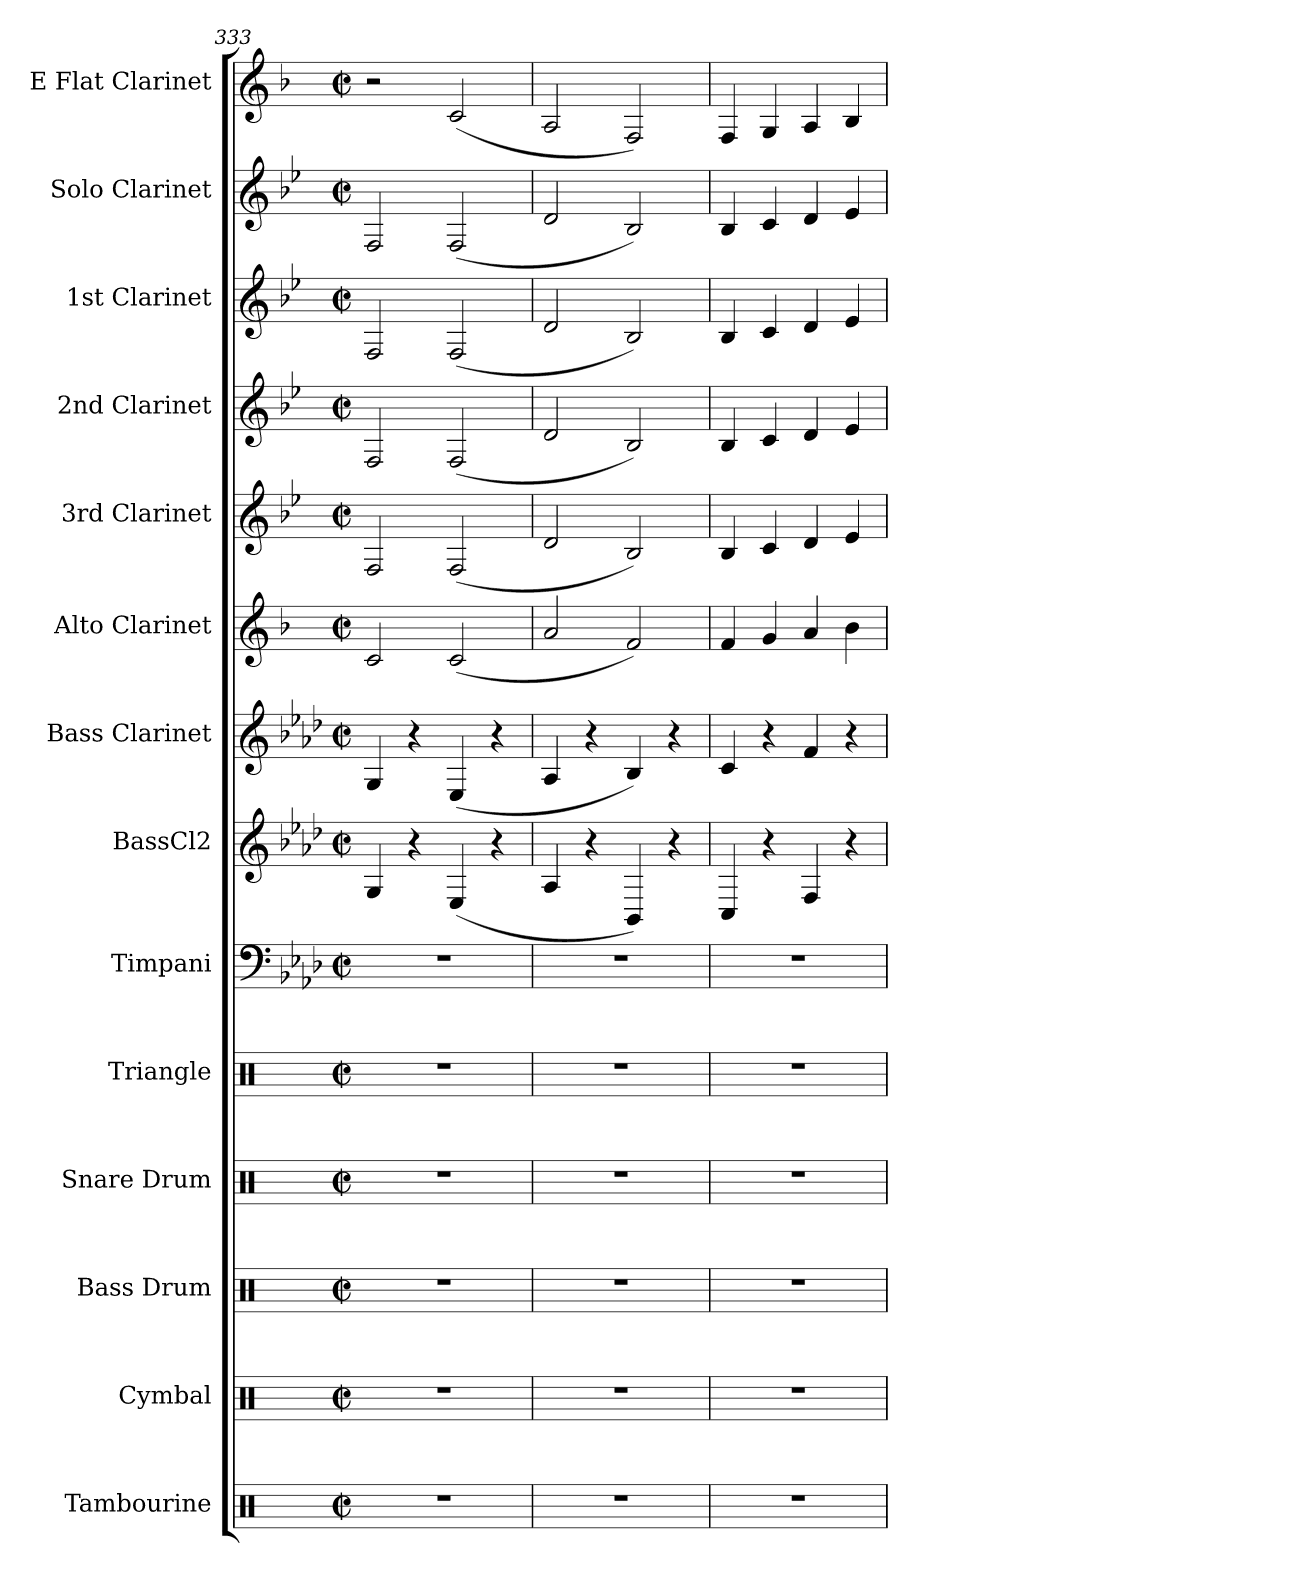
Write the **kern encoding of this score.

**kern	**kern	**kern	**kern	**kern	**kern	**kern	**kern	**kern	**kern	**kern	**kern	**kern	**kern
*part14	*part13	*part12	*part11	*part10	*part9	*part8	*part7	*part6	*part5	*part4	*part3	*part2	*part1
*staff14	*staff13	*staff12	*staff11	*staff10	*staff9	*staff8	*staff7	*staff6	*staff5	*staff4	*staff3	*staff2	*staff1
*I"Tambourine	*I"Cymbal	*I"Bass Drum	*I"Snare Drum	*I"Triangle	*I"Timpani	*I"BassCl2	*I"Bass Clarinet	*I"Alto Clarinet	*I"3rd Clarinet	*I"2nd Clarinet	*I"1st Clarinet	*I"Solo Clarinet	*I"E Flat Clarinet
*I'Tamb.	*I'Cym.	*I'B. Dr.	*I'Sn. Dr.	*I'Trgl.	*I'Timp.	*I'B. Cl2	*I'B. Cl.	*I'A. Cl.	*I'3rdCl.	*I'2nd Cl.	*I'1stCl.	*I'SoloCl.	*
*clefX	*clefX	*clefX	*clefX	*clefX	*clefF4	*clefG2	*clefG2	*clefG2	*clefG2	*clefG2	*clefG2	*clefG2	*clefG2
*	*	*	*	*	*	*ITrd8c14	*ITrd8c14	*ITrd5c9	*ITrd1c2	*ITrd1c2	*ITrd1c2	*ITrd1c2	*ITrd-2c-3
*k[]	*k[]	*k[]	*k[]	*k[]	*k[b-e-a-d-]	*k[b-e-a-d-]	*k[b-e-a-d-]	*k[b-e-a-d-]	*k[b-e-a-d-]	*k[b-e-a-d-]	*k[b-e-a-d-]	*k[b-e-a-d-]	*k[b-e-a-d-]
*M4/4	*M4/4	*M4/4	*M4/4	*M4/4	*M4/4	*M4/4	*M4/4	*M4/4	*M4/4	*M4/4	*M4/4	*M4/4	*M4/4
*met(c|)	*met(c|)	*met(c|)	*met(c|)	*met(c|)	*met(c|)	*met(c|)	*met(c|)	*met(c|)	*met(c|)	*met(c|)	*met(c|)	*met(c|)	*met(c|)
=333	=333	=333	=333	=333	=333	=333	=333	=333	=333	=333	=333	=333	=333
1r	1r	1r	1r	1r	1r	4GG/	4GG/	2E-/	2E-/	2E-/	2E-/	2E-/	2r
.	.	.	.	.	.	4r	4r	.	.	.	.	.	.
.	.	.	.	.	.	(4EE-/	(4EE-/	(2E-/	(2E-/	(2E-/	(2E-/	(2E-/	(2e-/
.	.	.	.	.	.	4r	4r	.	.	.	.	.	.
=334	=334	=334	=334	=334	=334	=334	=334	=334	=334	=334	=334	=334	=334
1r	1r	1r	1r	1r	1r	4AA-/	4AA-/	2c/	2c/	2c/	2c/	2c/	2c/
.	.	.	.	.	.	4r	4r	.	.	.	.	.	.
.	.	.	.	.	.	4BBB-/)	4BB-/)	2A-/)	2A-/)	2A-/)	2A-/)	2A-/)	2A-/)
.	.	.	.	.	.	4r	4r	.	.	.	.	.	.
=335	=335	=335	=335	=335	=335	=335	=335	=335	=335	=335	=335	=335	=335
1r	1r	1r	1r	1r	1r	4CC/	4C/	4A-/	4A-/	4A-/	4A-/	4A-/	4A-/
.	.	.	.	.	.	4r	4r	4B-/	4B-/	4B-/	4B-/	4B-/	4B-/
.	.	.	.	.	.	4FF/	4F/	4c/	4c/	4c/	4c/	4c/	4c/
.	.	.	.	.	.	4r	4r	4d-\	4d-/	4d-/	4d-/	4d-/	4d-/
=	=	=	=	=	=	=	=	=	=	=	=	=	=
*-	*-	*-	*-	*-	*-	*-	*-	*-	*-	*-	*-	*-	*-
